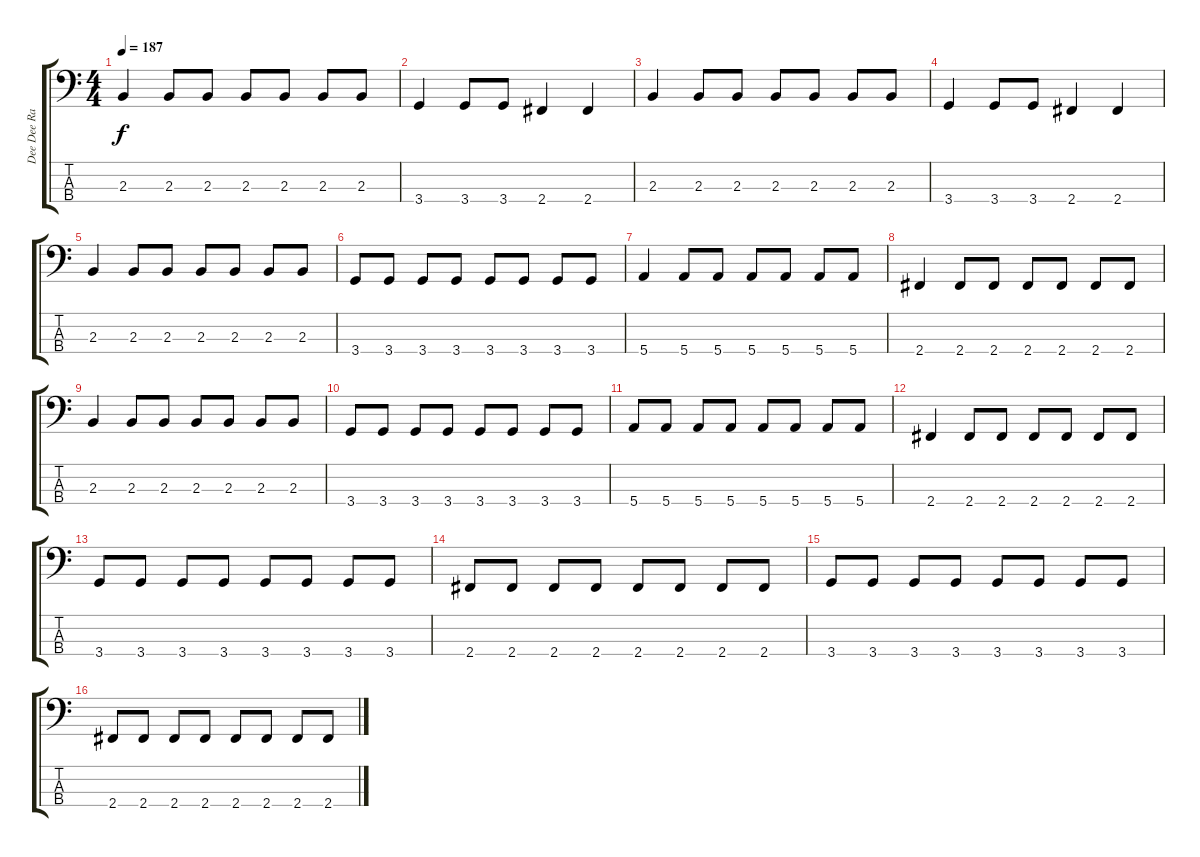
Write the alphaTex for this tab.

\track ("Dee Dee Ramone" "Dee Dee Ra") {instrument electricbasspick}
\staff {score tabs}
\tuning (G2 D2 A1 E1) {hide}
\ts (4 4)
\tempo 187
\clef f4
\ks c
2.3.4{dy f} 2.3.8 2.3.8 2.3.8 2.3.8 2.3.8 2.3.8 |
3.4.4 3.4.8 3.4.8 2.4.4 2.4.4 |
2.3.4 2.3.8 2.3.8 2.3.8 2.3.8 2.3.8 2.3.8 |
3.4.4 3.4.8 3.4.8 2.4.4 2.4.4 |
2.3.4 2.3.8 2.3.8 2.3.8 2.3.8 2.3.8 2.3.8 |
3.4.8 3.4.8 3.4.8 3.4.8 3.4.8 3.4.8 3.4.8 3.4.8 |
5.4.4 5.4.8 5.4.8 5.4.8 5.4.8 5.4.8 5.4.8 |
2.4.4 2.4.8 2.4.8 2.4.8 2.4.8 2.4.8 2.4.8 |
2.3.4 2.3.8 2.3.8 2.3.8 2.3.8 2.3.8 2.3.8 |
3.4.8 3.4.8 3.4.8 3.4.8 3.4.8 3.4.8 3.4.8 3.4.8 |
5.4.8 5.4.8 5.4.8 5.4.8 5.4.8 5.4.8 5.4.8 5.4.8 |
2.4.4 2.4.8 2.4.8 2.4.8 2.4.8 2.4.8 2.4.8 |
3.4.8 3.4.8 3.4.8 3.4.8 3.4.8 3.4.8 3.4.8 3.4.8 |
2.4.8 2.4.8 2.4.8 2.4.8 2.4.8 2.4.8 2.4.8 2.4.8 |
3.4.8 3.4.8 3.4.8 3.4.8 3.4.8 3.4.8 3.4.8 3.4.8 |
2.4.8 2.4.8 2.4.8 2.4.8 2.4.8 2.4.8 2.4.8 2.4.8
